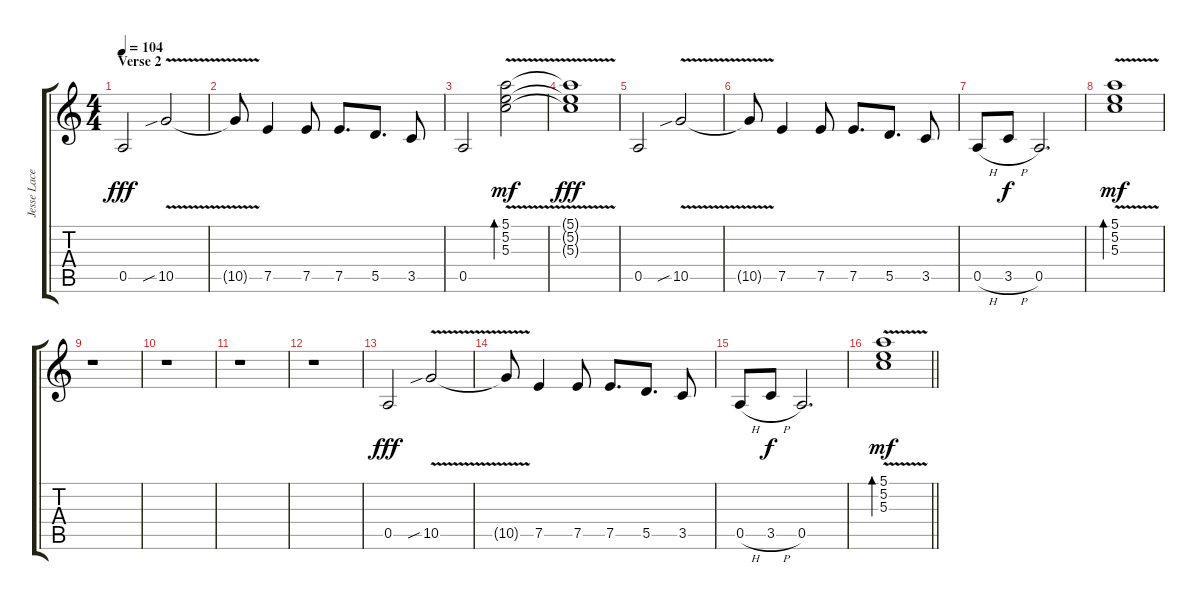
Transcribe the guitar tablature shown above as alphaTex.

\track ("Jesse Lacey -  Guitar" "Jesse Lace") {instrument overdrivenguitar}
\staff {score tabs}
\tuning (E4 B3 G3 D3 A2 E2) {hide}
\ts (4 4)
\section ("" "Verse 2")
\tempo 104
\clef g2
\ks c
0.5.2{dy fff} 10.5{v sib}.2 |
10.5{t}.8 7.5.4 7.5.8 7.5.8{d} 5.5.8{d} 3.5.8 |
0.5.2 (5.1{v} 5.2 5.3).2{bd 240 dy mf} |
(5.1{t} 5.2{t} 5.3{t}).1{dy fff} |
0.5.2 10.5{v sib}.2 |
10.5{t}.8 7.5.4 7.5.8 7.5.8{d} 5.5.8{d} 3.5.8 |
0.5{h}.8 3.5{h}.8{dy f} 0.5.2{d} |
(5.1{v} 5.2 5.3).1{bd 480 dy mf} |
r.1 |
r.1 |
r.1 |
r.1 |
0.5.2{dy fff} 10.5{v sib}.2 |
10.5{t}.8 7.5.4 7.5.8 7.5.8{d} 5.5.8{d} 3.5.8 |
0.5{h}.8 3.5{h}.8{dy f} 0.5.2{d} |
\barLineRight lightlight
(5.1{v} 5.2 5.3).1{bd 480 dy mf}
